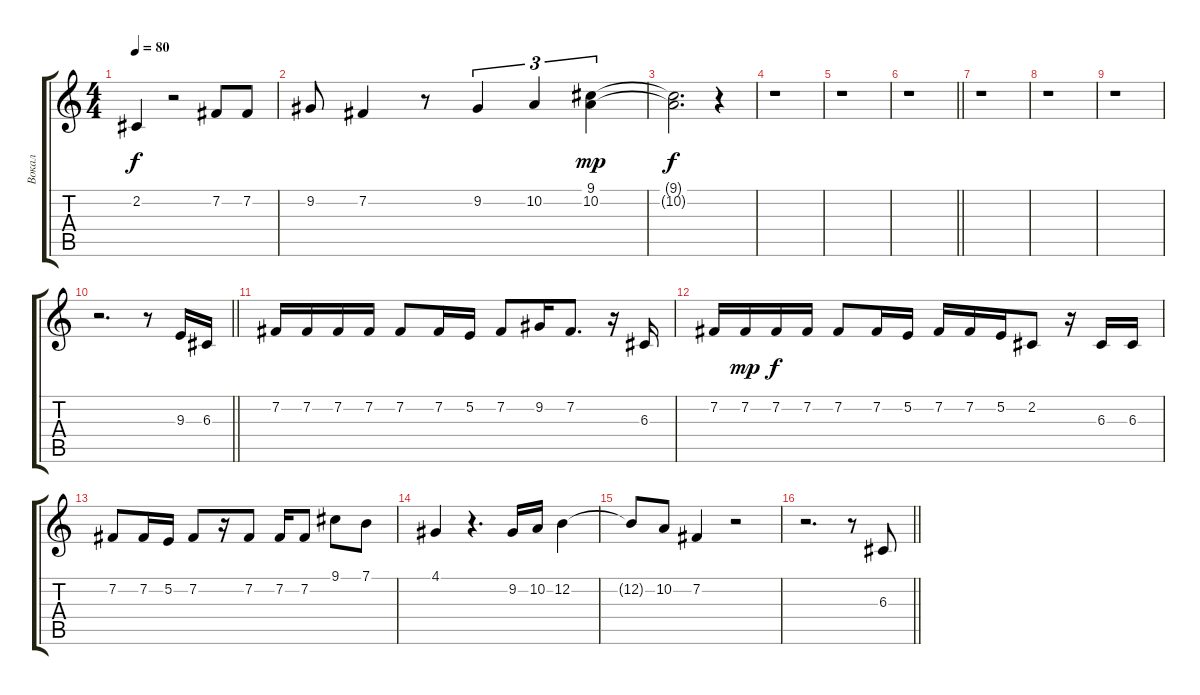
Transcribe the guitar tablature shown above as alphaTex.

\track ("Вокал" "Вокал") {instrument oboe}
\staff {score tabs}
\tuning (E4 B3 G3 D3 A2 E2) {hide}
\ts (4 4)
\tempo 80
\clef g2
\ks c
2.2{t}.4{dy f} r.2 7.2.8 7.2.8 |
9.2.8 7.2.4 r.8 9.2.4{tu (3 2)} 10.2.4{tu (3 2)} (9.1 10.2).4{tu (3 2) dy mp} |
(9.1{t} 10.2{t}).2{d dy f} r.4 |
r.1 |
r.1 |
\barLineRight lightlight
r.1 |
r.1 |
r.1 |
r.1 |
\barLineRight lightlight
r.2{d} r.8 9.3.16 6.3.16 |
7.2.16 7.2.16 7.2.16 7.2.16 7.2.8 7.2.16 5.2.16 7.2.8 9.2.16 7.2.8{d} r.16 6.3.16 |
7.2.16 7.2.16{dy mp} 7.2.16{dy f} 7.2.16 7.2.8 7.2.16 5.2.16 7.2.16 7.2.16 5.2.16 2.2.8 r.16 6.3.16 6.3.16 |
7.2.8 7.2.16 5.2.16 7.2.8 r.16 7.2.8 7.2.16 7.2.8 9.1.8 7.1.8 |
4.1.4 r.4{d} 9.2.16 10.2.16 12.2.4 |
12.2{t}.8 10.2.8 7.2.4 r.2 |
\barLineRight lightlight
r.2{d} r.8 6.3.8
